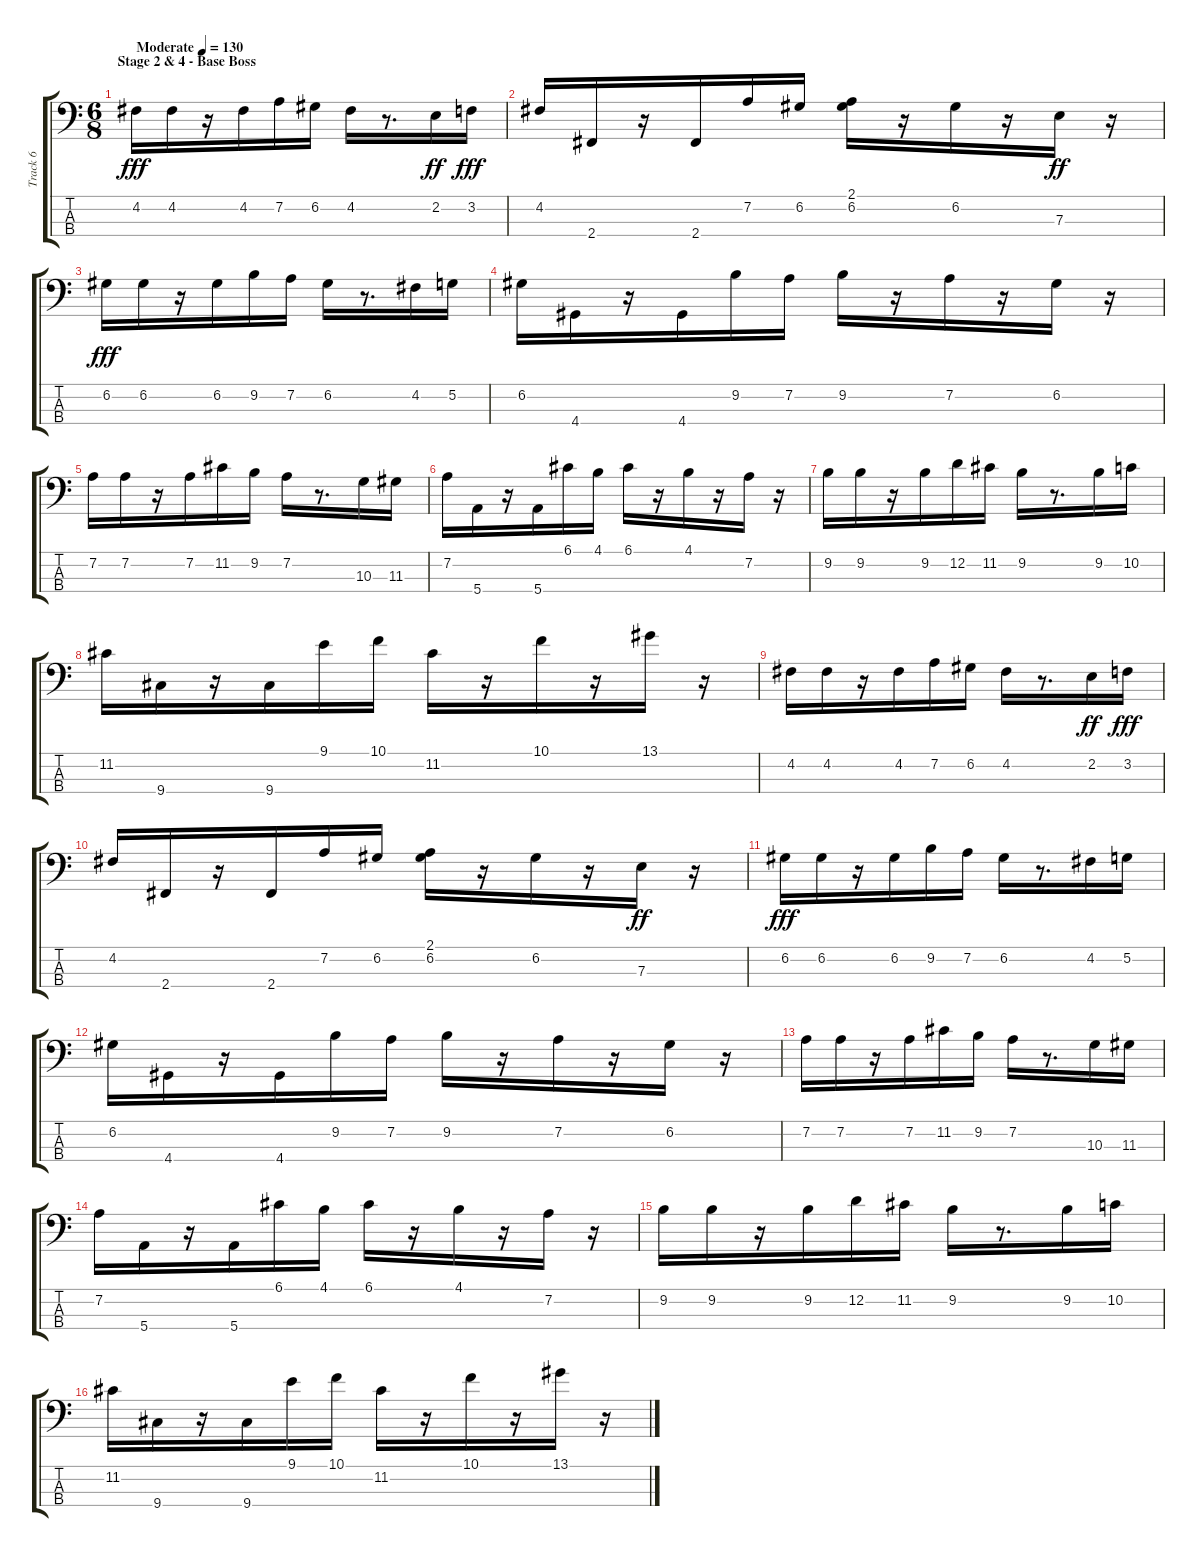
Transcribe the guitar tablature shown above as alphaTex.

\track ("Track 6" "Track 6") {instrument slapbass2}
\staff {score tabs}
\tuning (G2 D2 A1 E1) {hide}
\ts (6 8)
\section ("" "Stage 2 & 4 - Base Boss")
\tempo (130 "Moderate")
\clef f4
\ks c
4.2.16{dy fff instrument slapbass2} 4.2.16 r.16 4.2.16 7.2.16 6.2.16 4.2.16 r.8{d} 2.2.16{dy ff} 3.2.16{dy fff} |
4.2.16 2.4.16 r.16 2.4.16 7.2.16 6.2.16 (2.1 6.2).16 r.16 6.2.16 r.16 7.3.16{dy ff} r.16 |
6.2.16{dy fff} 6.2.16 r.16 6.2.16 9.2.16 7.2.16 6.2.16 r.8{d} 4.2.16 5.2.16 |
6.2.16 4.4.16 r.16 4.4.16 9.2.16 7.2.16 9.2.16 r.16 7.2.16 r.16 6.2.16 r.16 |
7.2.16 7.2.16 r.16 7.2.16 11.2.16 9.2.16 7.2.16 r.8{d} 10.3.16 11.3.16 |
7.2.16 5.4.16 r.16 5.4.16 6.1.16 4.1.16 6.1.16 r.16 4.1.16 r.16 7.2.16 r.16 |
9.2.16 9.2.16 r.16 9.2.16 12.2.16 11.2.16 9.2.16 r.8{d} 9.2.16 10.2.16 |
11.2.16 9.4.16 r.16 9.4.16 9.1.16 10.1.16 11.2.16 r.16 10.1.16 r.16 13.1.16 r.16 |
4.2.16 4.2.16 r.16 4.2.16 7.2.16 6.2.16 4.2.16 r.8{d} 2.2.16{dy ff} 3.2.16{dy fff} |
4.2.16 2.4.16 r.16 2.4.16 7.2.16 6.2.16 (2.1 6.2).16 r.16 6.2.16 r.16 7.3.16{dy ff} r.16 |
6.2.16{dy fff} 6.2.16 r.16 6.2.16 9.2.16 7.2.16 6.2.16 r.8{d} 4.2.16 5.2.16 |
6.2.16 4.4.16 r.16 4.4.16 9.2.16 7.2.16 9.2.16 r.16 7.2.16 r.16 6.2.16 r.16 |
7.2.16 7.2.16 r.16 7.2.16 11.2.16 9.2.16 7.2.16 r.8{d} 10.3.16 11.3.16 |
7.2.16 5.4.16 r.16 5.4.16 6.1.16 4.1.16 6.1.16 r.16 4.1.16 r.16 7.2.16 r.16 |
9.2.16 9.2.16 r.16 9.2.16 12.2.16 11.2.16 9.2.16 r.8{d} 9.2.16 10.2.16 |
11.2.16 9.4.16 r.16 9.4.16 9.1.16 10.1.16 11.2.16 r.16 10.1.16 r.16 13.1.16 r.16
